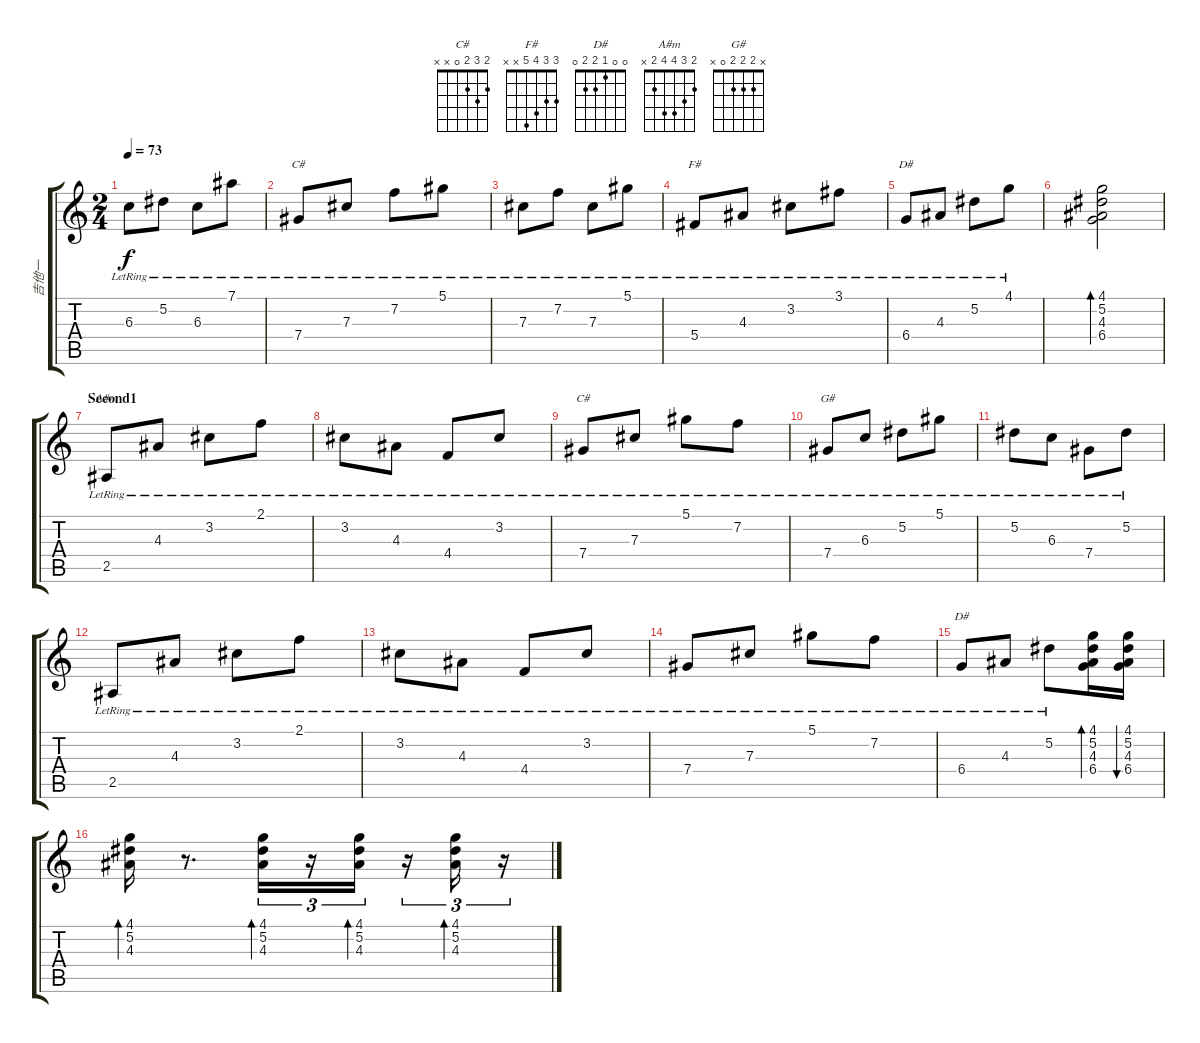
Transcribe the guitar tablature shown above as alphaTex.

\track ("吉他一" "吉他一") {instrument electricguitarclean}
\staff {score tabs}
\tuning (Eb4 Bb3 Gb3 Db3 Ab2 Eb2) {hide}
\chord ("C#" 5 7 7 7 x x) {firstfret 5}
\chord ("F#" 3 3 4 5 x x)
\chord ("D#" 4 5 4 6 x x) {firstfret 4}
\chord ("A#m" 2 3 4 4 2 x)
\chord ("C#" 2 3 2 0 x x)
\chord ("G#" x 2 2 2 0 x)
\chord ("D#" 0 0 1 2 2 0)
\ts (2 4)
\tempo 73
\clef g2
\ks c
6.3{lr}.8{dy f} 5.2{lr}.8 6.3{lr}.8 7.1{lr}.8 |
7.4{lr}.8{ch "C#"} 7.3{lr}.8 7.2{lr}.8 5.1{lr}.8 |
7.3{lr}.8 7.2{lr}.8 7.3{lr}.8 5.1{lr}.8 |
5.4{lr}.8{ch "F#"} 4.3{lr}.8 3.2{lr}.8 3.1{lr}.8 |
6.4{lr}.8{ch "D#"} 4.3{lr}.8 5.2{lr}.8 4.1{lr}.8 |
(4.1 5.2 4.3 6.4).2{bd 240} |
\section ("" "Second1")
2.5{lr}.8{ch "A#m"} 4.3{lr}.8 3.2{lr}.8 2.1{lr}.8 |
3.2{lr}.8 4.3{lr}.8 4.4{lr}.8 3.2{lr}.8 |
7.4{lr}.8{ch "C#"} 7.3{lr}.8 5.1{lr}.8 7.2{lr}.8 |
7.4{lr}.8{ch "G#"} 6.3{lr}.8 5.2{lr}.8 5.1{lr}.8 |
5.2{lr}.8 6.3{lr}.8 7.4{lr}.8 5.2{lr}.8 |
2.5{lr}.8 4.3{lr}.8 3.2{lr}.8 2.1{lr}.8 |
3.2{lr}.8 4.3{lr}.8 4.4{lr}.8 3.2{lr}.8 |
7.4{lr}.8 7.3{lr}.8 5.1{lr}.8 7.2{lr}.8 |
6.4{lr}.8{ch "D#"} 4.3{lr}.8 5.2{lr}.8 (4.1 5.2 4.3 6.4).16{bd 60} (4.1 5.2 4.3 6.4).16{bu 60} |
(4.1 5.2 4.3).16{bd 60} r.8{d} (4.1 5.2 4.3).16{tu (3 2) bd 60} r.16{tu (3 2)} (4.1 5.2 4.3).16{tu (3 2) bd 60} r.16{tu (3 2)} (4.1 5.2 4.3).16{tu (3 2) bd 60} r.16{tu (3 2)}
